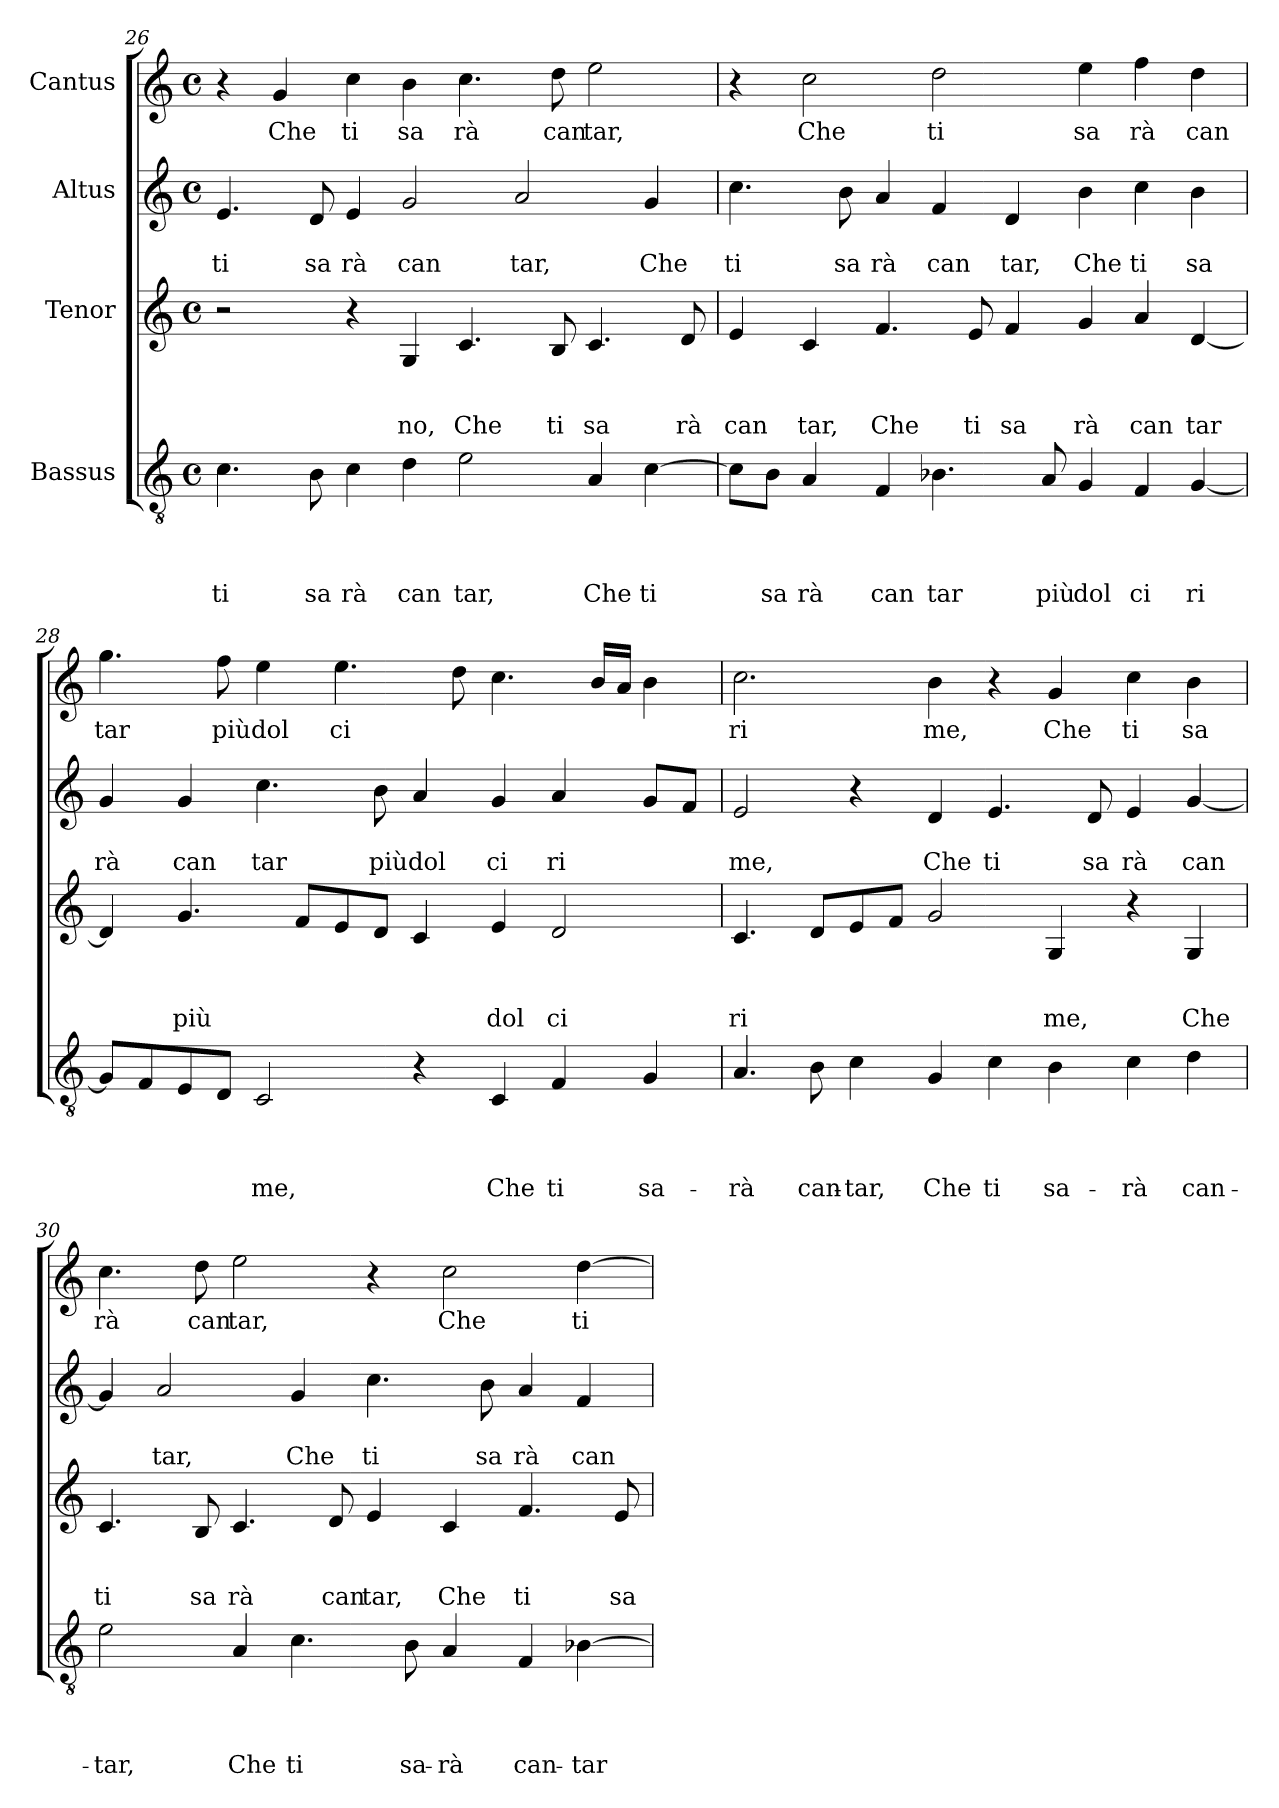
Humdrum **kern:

**kern	**text	**text	**text	**text	**kern	**text	**text	**text	**kern	**text	**text	**kern	**text
*part4	*part4	*part4	*part4	*part4	*part3	*part3	*part3	*part3	*part2	*part2	*part2	*part1	*part1
*staff4	*staff4	*staff4	*staff4	*staff4	*staff3	*staff3	*staff3	*staff3	*staff2	*staff2	*staff2	*staff1	*staff1
*I"Bassus	*	*	*	*	*I"Tenor	*	*	*	*I"Altus	*	*	*I"Cantus	*
*clefGv2	*	*	*	*	*clefG2	*	*	*	*clefG2	*	*	*clefG2	*
*k[]	*	*	*	*	*k[]	*	*	*	*k[]	*	*	*k[]	*
*C:	*	*	*	*	*C:	*	*	*	*C:	*	*	*C:	*
*M4/4	*	*	*	*	*M4/4	*	*	*	*M4/4	*	*	*M4/4	*
*met(c)	*	*	*	*	*met(c)	*	*	*	*met(c)	*	*	*met(c)	*
=26	=26	=26	=26	=26	=26	=26	=26	=26	=26	=26	=26	=26	=26
!	!	!	!	!LO:LY:b	!	!	!	!	!	!	!LO:LY:b	!	!
4.c\	.	.	.	ti	2r	.	.	.	4.e/	.	ti	4r	.
!	!	!	!	!	!	!	!	!	!	!	!	!	!LO:LY:b
.	.	.	.	.	.	.	.	.	.	.	.	4g/	Che
!	!	!	!	!LO:LY:b	!	!	!	!	!	!	!LO:LY:b	!	!
8B\	.	.	.	sa	.	.	.	.	8d/	.	sa	.	.
!	!	!	!	!LO:LY:b	!	!	!	!	!	!	!LO:LY:b	!	!LO:LY:b
4c\	.	.	.	rà	4r	.	.	.	4e/	.	rà	4cc\	ti
!	!	!	!	!LO:LY:b	!	!	!	!LO:LY:b	!	!	!LO:LY:b	!	!LO:LY:b
4d\	.	.	.	can	4G/	.	.	no,	2g/	.	can	4b\	sa
!	!	!	!	!LO:LY:b	!	!	!	!LO:LY:b	!	!	!	!	!LO:LY:b
2e\	.	.	.	tar,	4.c/	.	.	Che	.	.	.	4.cc\	rà
!	!	!	!	!	!	!	!	!	!	!	!LO:LY:b	!	!
.	.	.	.	.	.	.	.	.	2a/	.	tar,	.	.
!	!	!	!	!	!	!	!	!LO:LY:b	!	!	!	!	!LO:LY:b
.	.	.	.	.	8B/	.	.	ti	.	.	.	8dd\	can
!	!	!	!	!LO:LY:b	!	!	!	!LO:LY:b	!	!	!	!	!LO:LY:b
4A/	.	.	.	Che	4.c/	.	.	sa	.	.	.	2ee\	tar,
!	!	!	!	!LO:LY:b	!	!	!	!	!	!	!LO:LY:b	!	!
[>4c\	.	.	.	ti	.	.	.	.	4g/	.	Che	.	.
!	!	!	!	!	!	!	!	!LO:LY:b	!	!	!	!	!
.	.	.	.	.	8d/	.	.	rà	.	.	.	.	.
=27	=27	=27	=27	=27	=27	=27	=27	=27	=27	=27	=27	=27	=27
!	!	!	!	!	!	!	!	!LO:LY:b	!	!	!LO:LY:b	!	!
8c\L]	.	.	.	.	4e/	.	.	can	4.cc\	.	ti	4r	.
!	!	!	!	!LO:LY:b	!	!	!	!	!	!	!	!	!
8B\J	.	.	.	sa	.	.	.	.	.	.	.	.	.
!	!	!	!	!LO:LY:b	!	!	!	!LO:LY:b	!	!	!	!	!LO:LY:b
4A/	.	.	.	rà	4c/	.	.	tar,	.	.	.	2cc\	Che
!	!	!	!	!	!	!	!	!	!	!	!LO:LY:b	!	!
.	.	.	.	.	.	.	.	.	8b\	.	sa	.	.
!	!	!	!	!LO:LY:b	!	!	!	!LO:LY:b	!	!	!LO:LY:b	!	!
4F/	.	.	.	can	4.f/	.	.	Che	4a/	.	rà	.	.
!	!	!	!	!LO:LY:b	!	!	!	!	!	!	!LO:LY:b	!	!LO:LY:b
4.B-\	.	.	.	tar	.	.	.	.	4f/	.	can	2dd\	ti
!	!	!	!	!	!	!	!	!LO:LY:b	!	!	!	!	!
.	.	.	.	.	8e/	.	.	ti	.	.	.	.	.
!	!	!	!	!	!	!	!	!LO:LY:b	!	!	!LO:LY:b	!	!
.	.	.	.	.	4f/	.	.	sa	4d/	.	tar,	.	.
!	!	!	!	!LO:LY:b	!	!	!	!	!	!	!	!	!
8A/	.	.	.	più	.	.	.	.	.	.	.	.	.
!	!	!	!	!LO:LY:b	!	!	!	!LO:LY:b	!	!	!LO:LY:b	!	!LO:LY:b
4G/	.	.	.	dol	4g/	.	.	rà	4b\	.	Che	4ee\	sa
!	!	!	!	!LO:LY:b	!	!	!	!LO:LY:b	!	!	!LO:LY:b	!	!LO:LY:b
4F/	.	.	.	ci	4a/	.	.	can	4cc\	.	ti	4ff\	rà
!	!	!	!	!LO:LY:b	!	!	!	!LO:LY:b	!	!	!LO:LY:b	!	!LO:LY:b
[<4G/	.	.	.	ri	[<4d/	.	.	tar	4b\	.	sa	4dd\	can
!!LO:LB:g=z
=28	=28	=28	=28	=28	=28	=28	=28	=28	=28	=28	=28	=28	=28
!	!	!	!	!	!	!	!	!	!	!	!LO:LY:b	!	!LO:LY:b
8G/L]	.	.	.	.	4d/]	.	.	.	4g/	.	rà	4.gg\	tar
8F/	.	.	.	.	.	.	.	.	.	.	.	.	.
!	!	!	!	!	!	!	!	!LO:LY:b	!	!	!LO:LY:b	!	!
8E/	.	.	.	.	4.g/	.	.	più	4g/	.	can	.	.
!	!	!	!	!	!	!	!	!	!	!	!	!	!LO:LY:b
8D/J	.	.	.	.	.	.	.	.	.	.	.	8ff\	più
!	!	!	!	!LO:LY:b	!	!	!	!	!	!	!LO:LY:b	!	!LO:LY:b
2C/	.	.	.	me,	.	.	.	.	4.cc\	.	tar	4ee\	dol
.	.	.	.	.	8f/L	.	.	.	.	.	.	.	.
!	!	!	!	!	!	!	!	!	!	!	!	!	!LO:LY:b
.	.	.	.	.	8e/	.	.	.	.	.	.	4.ee\	ci
!	!	!	!	!	!	!	!	!	!	!	!LO:LY:b	!	!
.	.	.	.	.	8d/J	.	.	.	8b\	.	più	.	.
!	!	!	!	!	!	!	!	!	!	!	!LO:LY:b	!	!
4r	.	.	.	.	4c/	.	.	.	4a/	.	dol	.	.
.	.	.	.	.	.	.	.	.	.	.	.	8dd\	.
!	!	!	!	!LO:LY:b	!	!	!	!LO:LY:b	!	!	!LO:LY:b	!	!
4C/	.	.	.	Che	4e/	.	.	dol	4g/	.	ci	4.cc\	.
!	!	!	!	!LO:LY:b	!	!	!	!LO:LY:b	!	!	!LO:LY:b	!	!
4F/	.	.	.	ti	2d/	.	.	ci	4a/	.	ri	.	.
.	.	.	.	.	.	.	.	.	.	.	.	16b/LL	.
.	.	.	.	.	.	.	.	.	.	.	.	16a/JJ	.
!	!	!	!	!LO:LY:b	!	!	!	!	!	!	!	!	!
4G/	.	.	.	sa-	.	.	.	.	8g/L	.	.	4b\	.
.	.	.	.	.	.	.	.	.	8f/J	.	.	.	.
=29	=29	=29	=29	=29	=29	=29	=29	=29	=29	=29	=29	=29	=29
!	!	!	!	!LO:LY:b	!	!	!	!LO:LY:b	!	!	!LO:LY:b	!	!LO:LY:b
4.A/	.	.	.	-rà	4.c/	.	.	ri	2e/	.	me,	2.cc\	ri
!	!	!	!	!LO:LY:b	!	!	!	!	!	!	!	!	!
8B\	.	.	.	can-	8d/L	.	.	.	.	.	.	.	.
!	!	!	!	!LO:LY:b	!	!	!	!	!	!	!	!	!
4c\	.	.	.	-tar,	8e/	.	.	.	4r	.	.	.	.
.	.	.	.	.	8f/J	.	.	.	.	.	.	.	.
!	!	!	!	!LO:LY:b	!	!	!	!	!	!	!LO:LY:b	!	!LO:LY:b
4G/	.	.	.	Che	2g/	.	.	.	4d/	.	Che	4b\	me,
!	!	!	!	!LO:LY:b	!	!	!	!	!	!	!LO:LY:b	!	!
4c\	.	.	.	ti	.	.	.	.	4.e/	.	ti	4r	.
!	!	!	!	!LO:LY:b	!	!	!	!LO:LY:b	!	!	!	!	!LO:LY:b
4B\	.	.	.	sa-	4G/	.	.	me,	.	.	.	4g/	Che
!	!	!	!	!	!	!	!	!	!	!	!LO:LY:b	!	!
.	.	.	.	.	.	.	.	.	8d/	.	sa	.	.
!	!	!	!	!LO:LY:b	!	!	!	!	!	!	!LO:LY:b	!	!LO:LY:b
4c\	.	.	.	-rà	4r	.	.	.	4e/	.	rà	4cc\	ti
!	!	!	!	!LO:LY:b	!	!	!	!LO:LY:b	!	!	!LO:LY:b	!	!LO:LY:b
4d\	.	.	.	can-	4G/	.	.	Che	[<4g/	.	can	4b\	sa
=30	=30	=30	=30	=30	=30	=30	=30	=30	=30	=30	=30	=30	=30
!	!	!	!	!LO:LY:b	!	!	!	!LO:LY:b	!	!	!	!	!LO:LY:b
2e\	.	.	.	-tar,	4.c/	.	.	ti	4g/]	.	.	4.cc\	rà
!	!	!	!	!	!	!	!	!	!	!	!LO:LY:b	!	!
.	.	.	.	.	.	.	.	.	2a/	.	tar,	.	.
!	!	!	!	!	!	!	!	!LO:LY:b	!	!	!	!	!LO:LY:b
.	.	.	.	.	8B/	.	.	sa	.	.	.	8dd\	can
!	!	!	!	!LO:LY:b	!	!	!	!LO:LY:b	!	!	!	!	!LO:LY:b
4A/	.	.	.	Che	4.c/	.	.	rà	.	.	.	2ee\	tar,
!	!	!	!	!LO:LY:b	!	!	!	!	!	!	!LO:LY:b	!	!
4.c\	.	.	.	ti	.	.	.	.	4g/	.	Che	.	.
!	!	!	!	!	!	!	!	!LO:LY:b	!	!	!	!	!
.	.	.	.	.	8d/	.	.	can	.	.	.	.	.
!	!	!	!	!	!	!	!	!LO:LY:b	!	!	!LO:LY:b	!	!
.	.	.	.	.	4e/	.	.	tar,	4.cc\	.	ti	4r	.
!	!	!	!	!LO:LY:b	!	!	!	!	!	!	!	!	!
8B\	.	.	.	sa-	.	.	.	.	.	.	.	.	.
!	!	!	!	!LO:LY:b	!	!	!	!LO:LY:b	!	!	!	!	!LO:LY:b
4A/	.	.	.	-rà	4c/	.	.	Che	.	.	.	2cc\	Che
!	!	!	!	!	!	!	!	!	!	!	!LO:LY:b	!	!
.	.	.	.	.	.	.	.	.	8b\	.	sa	.	.
!	!	!	!	!LO:LY:b	!	!	!	!LO:LY:b	!	!	!LO:LY:b	!	!
4F/	.	.	.	can-	4.f/	.	.	ti	4a/	.	rà	.	.
!	!	!	!	!LO:LY:b	!	!	!	!	!	!	!LO:LY:b	!	!LO:LY:b
[<4B-X\	.	.	.	-tar	.	.	.	.	4f/	.	can	[<4dd\	ti
!	!	!	!	!	!	!	!	!LO:LY:b	!	!	!	!	!
.	.	.	.	.	8e/	.	.	sa	.	.	.	.	.
=	=	=	=	=	=	=	=	=	=	=	=	=	=
*-	*-	*-	*-	*-	*-	*-	*-	*-	*-	*-	*-	*-	*-
